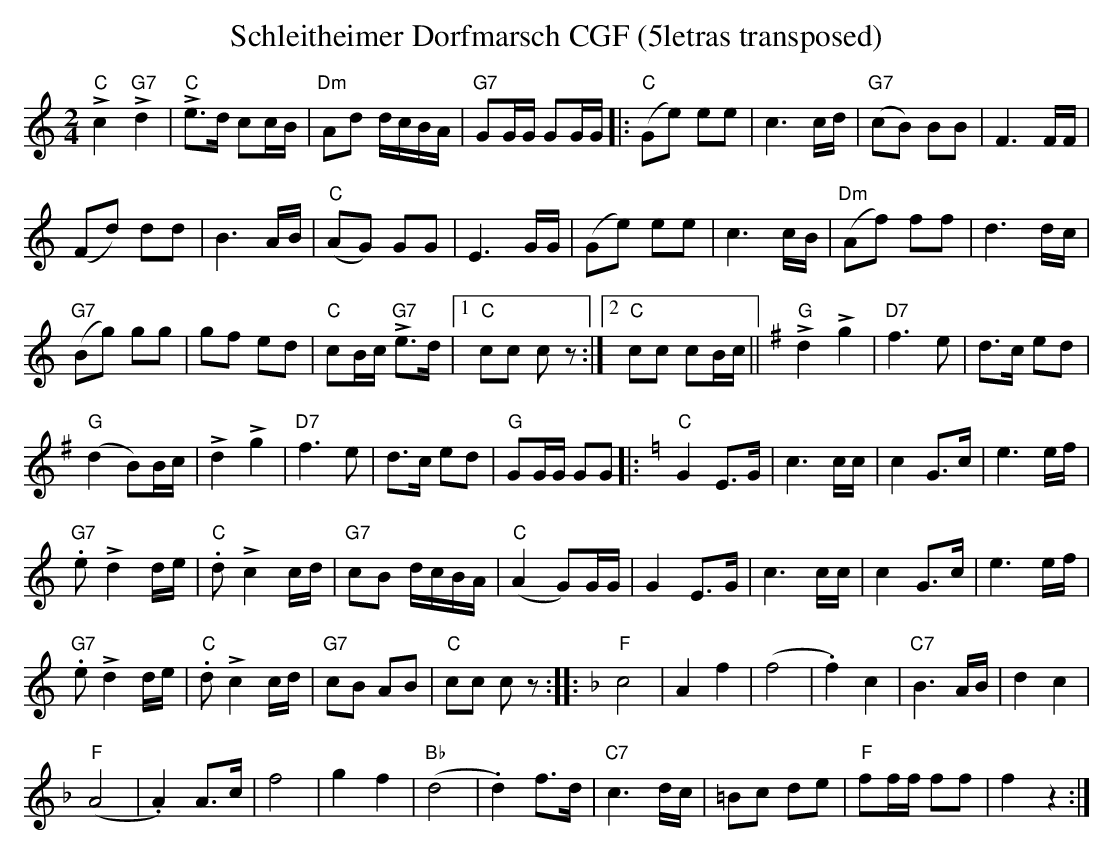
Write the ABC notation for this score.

X:1
T:Schleitheimer Dorfmarsch CGF (5letras transposed)
M:2/4
L:1/8
K:C transpose=3 %%MIDI gchordon
"C"!>!c2"G7"!>!d2 | "C"!>!e>d cc/2B/2 | "Dm"Ad d/2c/2B/2A/2 | "G7"GG/2G/2 GG/2G/2 |: "C"(Ge) ee | c3c/2d/2 | "G7"(cB) BB | F3F/2F/2 |
(Fd) dd | B3A/2B/2 | "C"(AG) GG | E3G/2G/2 | (Ge) ee | c3c/2B/2 | "Dm"(Af) ff | d3d/2c/2 |
"G7"(Bg) gg | gf ed | "C"cB/2c/2 "G7"!>!e>d |1 "C"cc cz :|2 "C"cc cB/2c/2 || [K:G] "G"!>!d2 !>!g2 | "D7"f3e | d>c ed |
"G"(d2B)B/2c/2 | !>!d2 !>!g2 | "D7"f3e | d>c ed | "G"GG/2G/2 GG |: [K:C] "C"G2 E>G | c3c/2c/2 | c2 G>c | e3e/2f/2 |
"G7".e!>!d2 d/2e/2 | "C".d !>!c2 c/2d/2 | "G7"cB d/2c/2B/2A/2 | "C"(A2G)G/2G/2 | G2 E>G | c3c/2c/2 | c2G>c | e3e/2f/2 |
"G7".e!>!d2 d/2e/2 | "C".d !>!c2 c/2d/2 | "G7"cB AB | "C"cc cz ::[K:F] "F"c4 | A2f2 | (f4 | .f2)c2 | "C7"B3A/2B/2 | d2c2 |
"F"(A4 | .A2) A>c | f4 | g2f2 | "Bb"(d4 | .d2) f>d | "C7"c3d/2c/2 | =Bc de | "F"ff/2f/2 ff | f2z2 :|
